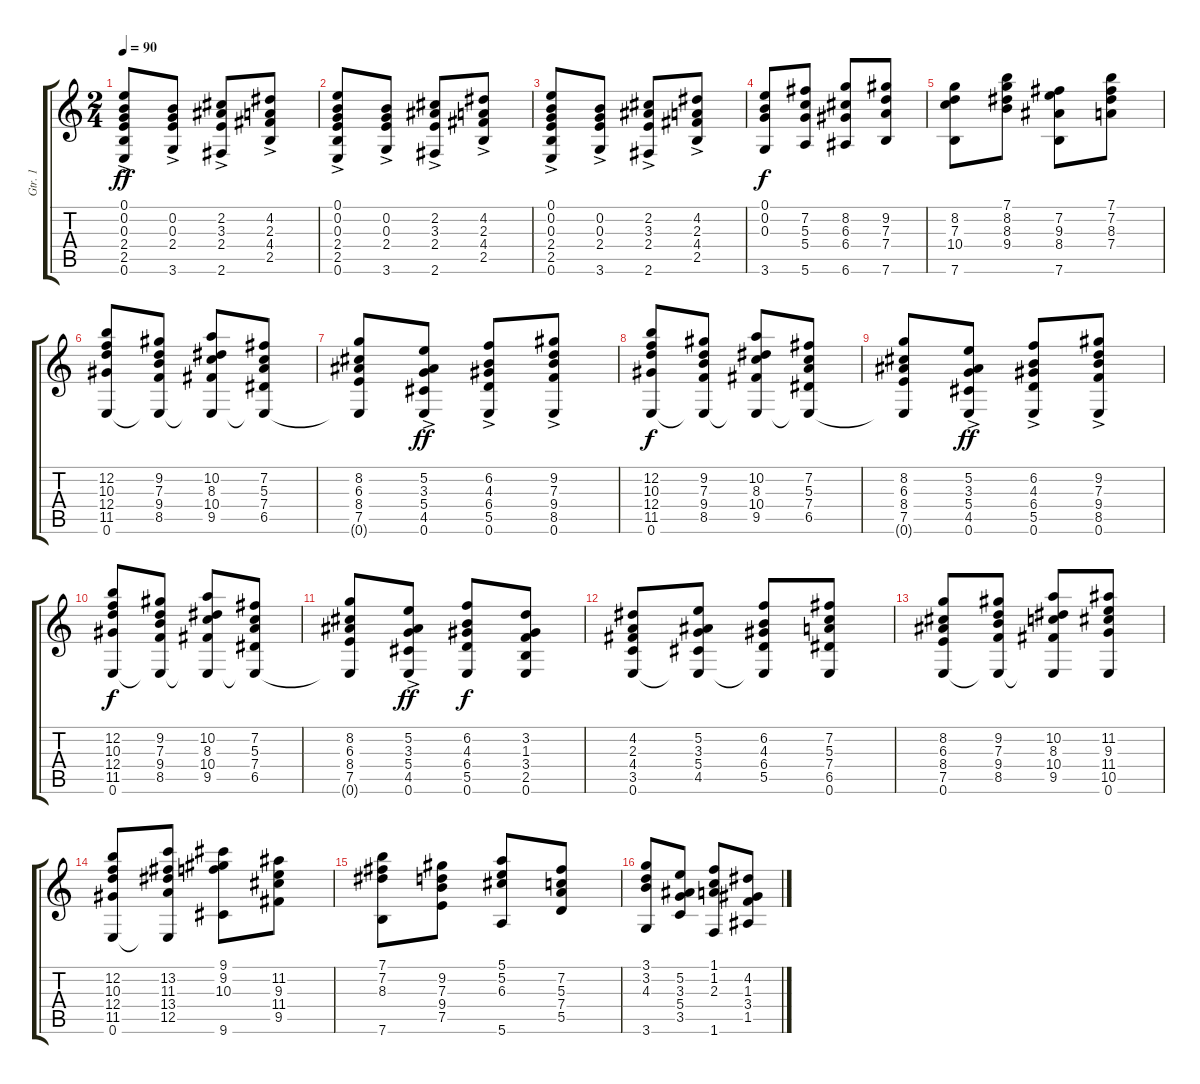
\track ("Gtr. 1" "Gtr. 1") {instrument acousticguitarnylon}
\staff {score tabs}
\tuning (E4 B3 G3 D3 A2 E2) {hide}
\ts (2 4)
\tempo 90
\clef g2
\ks c
(0.1{ac} 0.2{ac} 0.3{ac} 2.4{ac} 2.5{ac} 0.6{ac}).8{dy ff instrument acousticguitarnylon} (0.2{ac} 0.3{ac} 2.4{ac} 3.6{ac}).8 (2.2{ac} 3.3{ac} 2.4{ac} 2.6{ac}).8 (4.2{ac} 2.3{ac} 4.4{ac} 2.5{ac}).8 |
(0.1{ac} 0.2{ac} 0.3{ac} 2.4{ac} 2.5{ac} 0.6{ac}).8 (0.2{ac} 0.3{ac} 2.4{ac} 3.6{ac}).8 (2.2{ac} 3.3{ac} 2.4{ac} 2.6{ac}).8 (4.2{ac} 2.3{ac} 4.4{ac} 2.5{ac}).8 |
(0.1{ac} 0.2{ac} 0.3{ac} 2.4{ac} 2.5{ac} 0.6{ac}).8 (0.2{ac} 0.3{ac} 2.4{ac} 3.6{ac}).8 (2.2{ac} 3.3{ac} 2.4{ac} 2.6{ac}).8 (4.2{ac} 2.3{ac} 4.4{ac} 2.5{ac}).8 |
(0.1 0.2 0.3 3.6).8{dy f} (7.2 5.3 5.4 5.6).8 (8.2 6.3 6.4 6.6).8 (9.2 7.3 7.4 7.6).8 |
(8.2 7.3 10.4 7.6).8 (7.1 8.2 8.3 9.4).8 (7.2 9.3 8.4 7.6).8 (7.1 7.2 8.3 7.4).8 |
(12.2 10.3 12.4 11.5 0.6).8 (9.2 7.3 9.4 8.5 0.6{t}).8 (10.2 8.3 10.4 9.5 0.6{t}).8 (7.2 5.3 7.4 6.5 0.6{t}).8 |
(8.2 6.3 8.4 7.5 0.6{t}).8 (5.2{ac} 3.3{ac} 5.4{ac} 4.5{ac} 0.6{ac}).8{dy ff} (6.2{ac} 4.3{ac} 6.4{ac} 5.5{ac} 0.6{ac}).8 (9.2{ac} 7.3{ac} 9.4{ac} 8.5{ac} 0.6{ac}).8 |
(12.2 10.3 12.4 11.5 0.6).8{dy f} (9.2 7.3 9.4 8.5 0.6{t}).8 (10.2 8.3 10.4 9.5 0.6{t}).8 (7.2 5.3 7.4 6.5 0.6{t}).8 |
(8.2 6.3 8.4 7.5 0.6{t}).8 (5.2{ac} 3.3{ac} 5.4{ac} 4.5{ac} 0.6{ac}).8{dy ff} (6.2{ac} 4.3{ac} 6.4{ac} 5.5{ac} 0.6{ac}).8 (9.2{ac} 7.3{ac} 9.4{ac} 8.5{ac} 0.6{ac}).8 |
(12.2 10.3 12.4 11.5 0.6).8{dy f} (9.2 7.3 9.4 8.5 0.6{t}).8 (10.2 8.3 10.4 9.5 0.6{t}).8 (7.2 5.3 7.4 6.5 0.6{t}).8 |
(8.2 6.3 8.4 7.5 0.6{t}).8 (5.2{ac} 3.3{ac} 5.4{ac} 4.5{ac} 0.6{ac}).8{dy ff} (6.2 4.3 6.4 5.5 0.6).8{dy f} (3.2 1.3 3.4 2.5 0.6).8 |
(4.2 2.3 4.4 3.5 0.6).8 (5.2 3.3 5.4 4.5 0.6{t}).8 (6.2 4.3 6.4 5.5 0.6{t}).8 (7.2 5.3 7.4 6.5 0.6).8 |
(8.2 6.3 8.4 7.5 0.6).8 (9.2 7.3 9.4 8.5 0.6{t}).8 (10.2 8.3 10.4 9.5 0.6{t}).8 (11.2 9.3 11.4 10.5 0.6).8 |
(12.2 10.3 12.4 11.5 0.6).8 (13.2 11.3 13.4 12.5 0.6{t}).8 (9.1 9.2 10.3 9.6).8 (11.2 9.3 11.4 9.5).8 |
(7.1 7.2 8.3 7.6).8 (9.2 7.3 9.4 7.5).8 (5.1 5.2 6.3 5.6).8 (7.2 5.3 7.4 5.5).8 |
(3.1 3.2 4.3 3.6).8 (5.2 3.3 5.4 3.5).8 (1.1 1.2 2.3 1.6).8 (4.2 1.3 3.4 1.5).8
